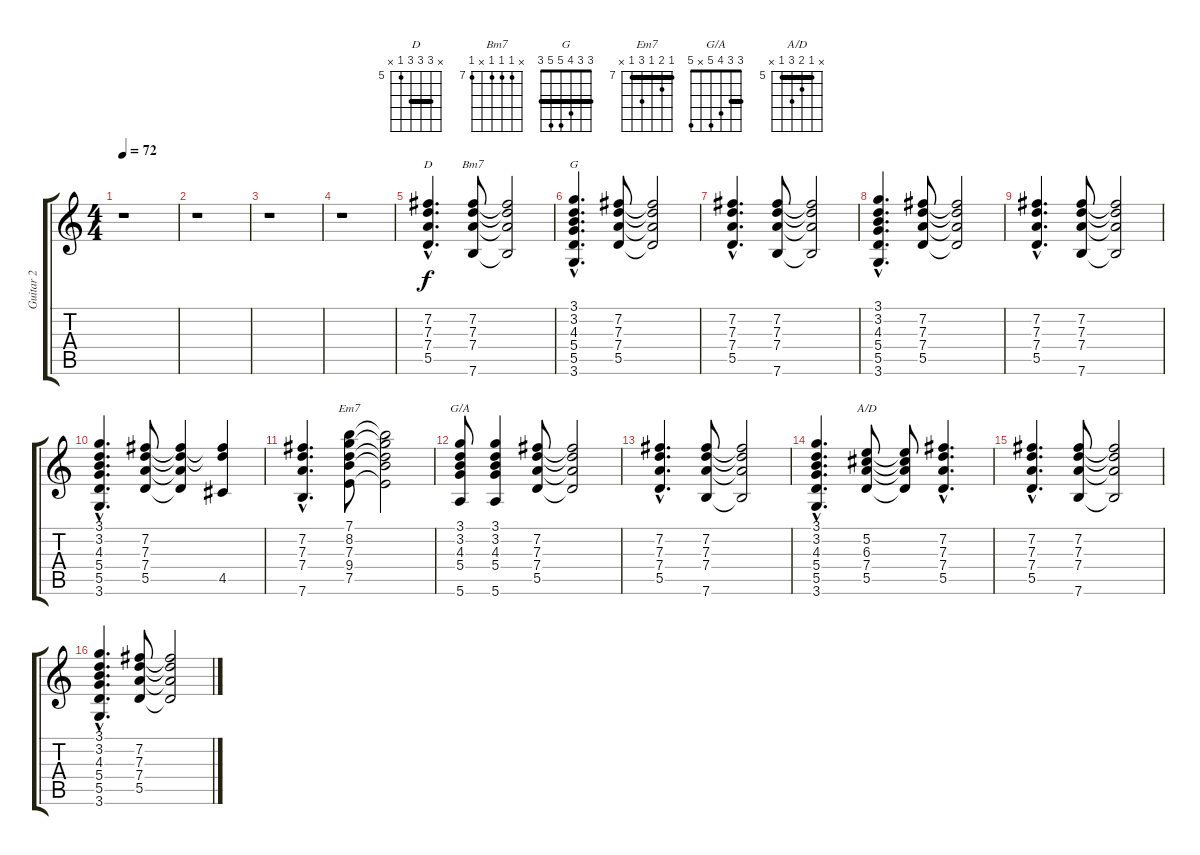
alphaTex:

\track ("Guitar 2" "Guitar 2") {instrument electricguitarmuted}
\staff {score tabs}
\tuning (E4 B3 G3 D3 A2 E2) {hide}
\chord ("D" x 7 7 7 5 x) {firstfret 5 barre 7}
\chord ("Bm7" x 7 7 7 x 7) {firstfret 7}
\chord ("G" 3 3 4 5 5 3) {barre 3}
\chord ("Em7" 7 8 7 9 7 x) {firstfret 7 barre 7}
\chord ("G/A" 3 3 4 5 x 5) {barre 3}
\chord ("A/D" x 5 6 7 5 x) {firstfret 5 barre 5}
\ts (4 4)
\tempo 72
\clef g2
\ks c
r.1{dy f instrument electricguitarmuted} |
r.1 |
r.1 |
r.1 |
(7.2{hac} 7.3{hac} 7.4{hac} 5.5{hac}).4{d ch "D"} (7.2 7.3 7.4 7.6).8{ch "Bm7"} (7.2{t} 7.3{t} 7.4{t} 7.6{t}).2 |
(3.1{hac} 3.2{hac} 4.3{hac} 5.4{hac} 5.5{hac} 3.6{hac}).4{d ch "G"} (7.2 7.3 7.4 5.5).8 (7.2{t} 7.3{t} 7.4{t} 5.5{t}).2 |
(7.2{hac} 7.3{hac} 7.4{hac} 5.5{hac}).4{d} (7.2 7.3 7.4 7.6).8 (7.2{t} 7.3{t} 7.4{t} 7.6{t}).2 |
(3.1{hac} 3.2{hac} 4.3{hac} 5.4{hac} 5.5{hac} 3.6{hac}).4{d} (7.2 7.3 7.4 5.5).8 (7.2{t} 7.3{t} 7.4{t} 5.5{t}).2 |
(7.2{hac} 7.3{hac} 7.4{hac} 5.5{hac}).4{d} (7.2 7.3 7.4 7.6).8 (7.2{t} 7.3{t} 7.4{t} 7.6{t}).2 |
(3.1{hac} 3.2{hac} 4.3{hac} 5.4{hac} 5.5{hac} 3.6{hac}).4{d} (7.2 7.3 7.4 5.5).8 (7.2{t} 7.3{t} 7.4{t} 5.5{t}).4 (7.2{t} 7.3{t} 4.5).4 |
(7.2{hac} 7.3{hac} 7.4{hac} 7.6{hac}).4{d} (7.1 8.2 7.3 9.4 7.5).8{ch "Em7"} (7.1{t} 8.2{t} 7.3{t} 9.4{t} 7.5{t}).2 |
(3.1 3.2 4.3 5.4 5.6).8{ch "G/A"} (3.1 3.2 4.3 5.4 5.6).4 (7.2 7.3 7.4 5.5).8 (7.2{t} 7.3{t} 7.4{t} 5.5{t}).2 |
(7.2{hac} 7.3{hac} 7.4{hac} 5.5{hac}).4{d} (7.2 7.3 7.4 7.6).8 (7.2{t} 7.3{t} 7.4{t} 7.6{t}).2 |
(3.1{hac} 3.2{hac} 4.3{hac} 5.4{hac} 5.5{hac} 3.6{hac}).4{d} (5.2 6.3 7.4 5.5).8{ch "A/D"} (5.2{t} 6.3{t} 7.4{t} 5.5{t}).8 (7.2{hac} 7.3{hac} 7.4{hac} 5.5{hac}).4{d} |
(7.2{hac} 7.3{hac} 7.4{hac} 5.5{hac}).4{d} (7.2 7.3 7.4 7.6).8 (7.2{t} 7.3{t} 7.4{t} 7.6{t}).2 |
(3.1{hac} 3.2{hac} 4.3{hac} 5.4{hac} 5.5{hac} 3.6{hac}).4{d} (7.2 7.3 7.4 5.5).8 (7.2{t} 7.3{t} 7.4{t} 5.5{t}).2
